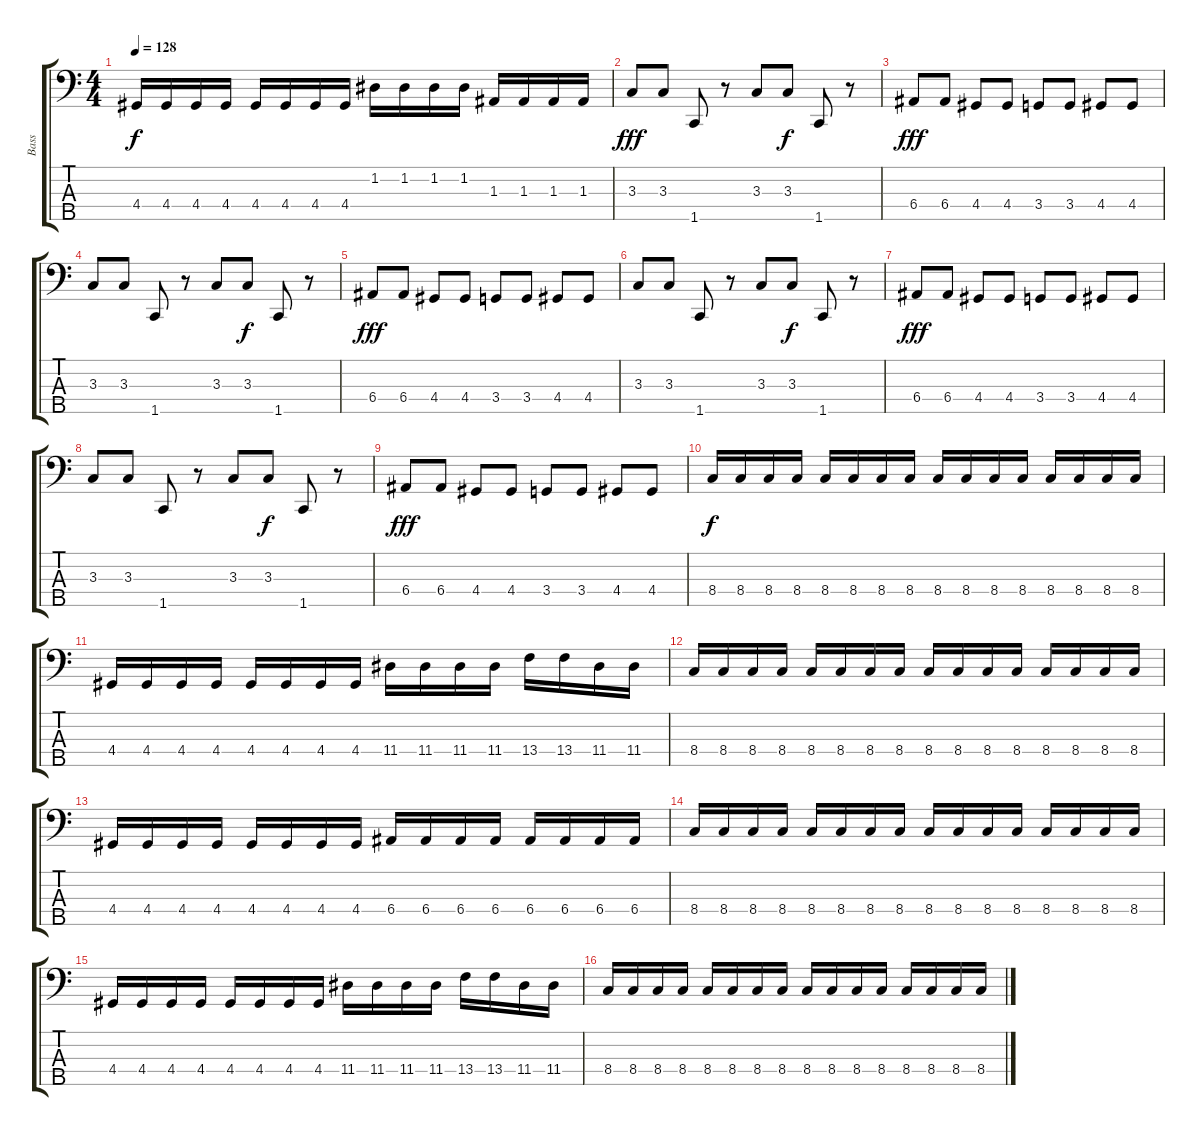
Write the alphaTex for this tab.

\track ("Bass" "Bass") {instrument electricbasspick}
\staff {score tabs}
\tuning (G2 D2 A1 E1 B0) {hide}
\ts (4 4)
\tempo 128
\clef f4
\ks c
4.4.16{dy f} 4.4.16 4.4.16 4.4.16 4.4.16 4.4.16 4.4.16 4.4.16 1.2.16 1.2.16 1.2.16 1.2.16 1.3.16 1.3.16 1.3.16 1.3.16 |
3.3.8{dy fff} 3.3.8 1.5.8 r.8 3.3.8 3.3.8{dy f} 1.5.8 r.8 |
6.4.8{dy fff} 6.4.8 4.4.8 4.4.8 3.4.8 3.4.8 4.4.8 4.4.8 |
3.3.8 3.3.8 1.5.8 r.8 3.3.8 3.3.8{dy f} 1.5.8 r.8 |
6.4.8{dy fff} 6.4.8 4.4.8 4.4.8 3.4.8 3.4.8 4.4.8 4.4.8 |
3.3.8 3.3.8 1.5.8 r.8 3.3.8 3.3.8{dy f} 1.5.8 r.8 |
6.4.8{dy fff} 6.4.8 4.4.8 4.4.8 3.4.8 3.4.8 4.4.8 4.4.8 |
3.3.8 3.3.8 1.5.8 r.8 3.3.8 3.3.8{dy f} 1.5.8 r.8 |
6.4.8{dy fff} 6.4.8 4.4.8 4.4.8 3.4.8 3.4.8 4.4.8 4.4.8 |
8.4.16{dy f} 8.4.16 8.4.16 8.4.16 8.4.16 8.4.16 8.4.16 8.4.16 8.4.16 8.4.16 8.4.16 8.4.16 8.4.16 8.4.16 8.4.16 8.4.16 |
4.4.16 4.4.16 4.4.16 4.4.16 4.4.16 4.4.16 4.4.16 4.4.16 11.4.16 11.4.16 11.4.16 11.4.16 13.4.16 13.4.16 11.4.16 11.4.16 |
8.4.16 8.4.16 8.4.16 8.4.16 8.4.16 8.4.16 8.4.16 8.4.16 8.4.16 8.4.16 8.4.16 8.4.16 8.4.16 8.4.16 8.4.16 8.4.16 |
4.4.16 4.4.16 4.4.16 4.4.16 4.4.16 4.4.16 4.4.16 4.4.16 6.4.16 6.4.16 6.4.16 6.4.16 6.4.16 6.4.16 6.4.16 6.4.16 |
8.4.16 8.4.16 8.4.16 8.4.16 8.4.16 8.4.16 8.4.16 8.4.16 8.4.16 8.4.16 8.4.16 8.4.16 8.4.16 8.4.16 8.4.16 8.4.16 |
4.4.16 4.4.16 4.4.16 4.4.16 4.4.16 4.4.16 4.4.16 4.4.16 11.4.16 11.4.16 11.4.16 11.4.16 13.4.16 13.4.16 11.4.16 11.4.16 |
8.4.16 8.4.16 8.4.16 8.4.16 8.4.16 8.4.16 8.4.16 8.4.16 8.4.16 8.4.16 8.4.16 8.4.16 8.4.16 8.4.16 8.4.16 8.4.16
